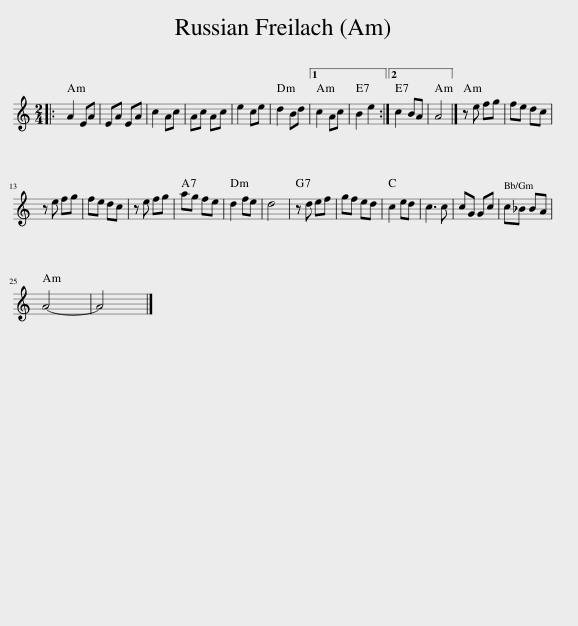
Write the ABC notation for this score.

X:1
L:1/8
M:2/4
I:linebreak $
K:C
V:1 treble
V:1
|: A2 EA | EA EA | c2 Ac | Ac Ac | e2 ce | %5
 d2 Bd |1 c2 Ac | B2 e2 :|2 c2 BA | A4 |] %10
 z e fg | fe dc |$ z e fg | fe dc | z e fg | %15
 ag fe | d2 fe | d4 | z d ef | gf ed | %20
 c2 ed | c3 c | cG Gc | c_B BA |$ A4- | %25
 A4 |] %26
